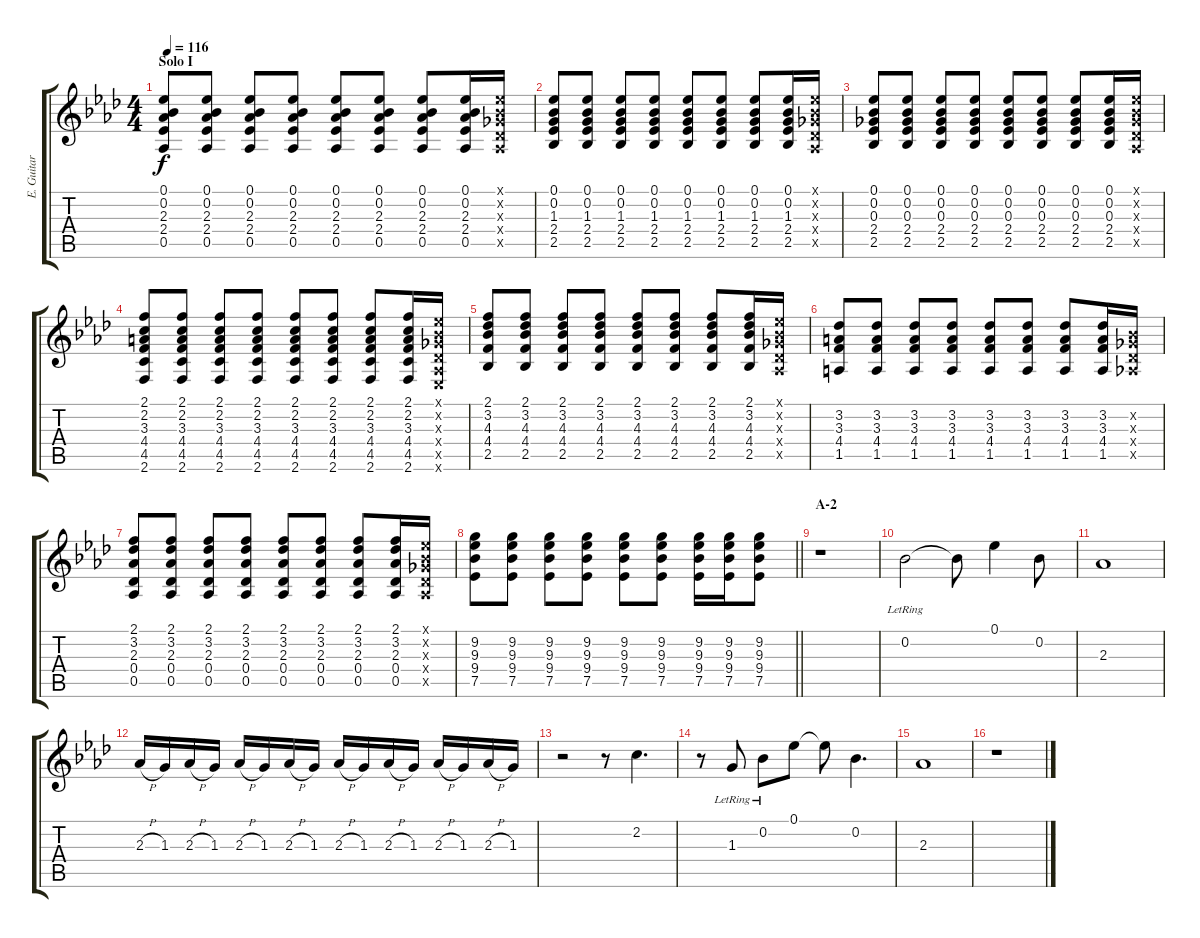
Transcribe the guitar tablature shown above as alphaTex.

\track ("E. Guitar I" "E. Guitar ") {instrument overdrivenguitar}
\staff {score tabs}
\tuning (Eb4 Bb3 Gb3 Db3 Ab2 Eb2) {hide}
\ts (4 4)
\section ("" "Solo I")
\tempo 116
\clef g2
\ks ab
(0.1 0.2 2.3 2.4 0.5).8{dy f} (0.1 0.2 2.3 2.4 0.5).8 (0.1 0.2 2.3 2.4 0.5).8 (0.1 0.2 2.3 2.4 0.5).8 (0.1 0.2 2.3 2.4 0.5).8 (0.1 0.2 2.3 2.4 0.5).8 (0.1 0.2 2.3 2.4 0.5).8 (0.1 0.2 2.3 2.4 0.5).16 (0.1{x} 0.2{x} 0.3{x} 0.4{x} 0.5{x}).16 |
(0.1 0.2 1.3 2.4 2.5).8 (0.1 0.2 1.3 2.4 2.5).8 (0.1 0.2 1.3 2.4 2.5).8 (0.1 0.2 1.3 2.4 2.5).8 (0.1 0.2 1.3 2.4 2.5).8 (0.1 0.2 1.3 2.4 2.5).8 (0.1 0.2 1.3 2.4 2.5).8 (0.1 0.2 1.3 2.4 2.5).16 (0.1{x} 0.2{x} 0.3{x} 0.4{x} 0.5{x}).16 |
(0.1 0.2 0.3 2.4 2.5).8 (0.1 0.2 0.3 2.4 2.5).8 (0.1 0.2 0.3 2.4 2.5).8 (0.1 0.2 0.3 2.4 2.5).8 (0.1 0.2 0.3 2.4 2.5).8 (0.1 0.2 0.3 2.4 2.5).8 (0.1 0.2 0.3 2.4 2.5).8 (0.1 0.2 0.3 2.4 2.5).16 (0.1{x} 0.2{x} 0.3{x} 0.4{x} 0.5{x}).16 |
(2.1 2.2 3.3 4.4 4.5 2.6).8 (2.1 2.2 3.3 4.4 4.5 2.6).8 (2.1 2.2 3.3 4.4 4.5 2.6).8 (2.1 2.2 3.3 4.4 4.5 2.6).8 (2.1 2.2 3.3 4.4 4.5 2.6).8 (2.1 2.2 3.3 4.4 4.5 2.6).8 (2.1 2.2 3.3 4.4 4.5 2.6).8 (2.1 2.2 3.3 4.4 4.5 2.6).16 (0.1{x} 0.2{x} 0.3{x} 0.4{x} 0.5{x} 0.6{x}).16 |
(2.1 3.2 4.3 4.4 2.5).8 (2.1 3.2 4.3 4.4 2.5).8 (2.1 3.2 4.3 4.4 2.5).8 (2.1 3.2 4.3 4.4 2.5).8 (2.1 3.2 4.3 4.4 2.5).8 (2.1 3.2 4.3 4.4 2.5).8 (2.1 3.2 4.3 4.4 2.5).8 (2.1 3.2 4.3 4.4 2.5).16 (0.1{x} 0.2{x} 0.3{x} 0.4{x} 0.5{x}).16 |
(3.2 3.3 4.4 1.5).8 (3.2 3.3 4.4 1.5).8 (3.2 3.3 4.4 1.5).8 (3.2 3.3 4.4 1.5).8 (3.2 3.3 4.4 1.5).8 (3.2 3.3 4.4 1.5).8 (3.2 3.3 4.4 1.5).8 (3.2 3.3 4.4 1.5).16 (0.2{x} 0.3{x} 0.4{x} 0.5{x}).16 |
(2.1 3.2 2.3 0.4 0.5).8 (2.1 3.2 2.3 0.4 0.5).8 (2.1 3.2 2.3 0.4 0.5).8 (2.1 3.2 2.3 0.4 0.5).8 (2.1 3.2 2.3 0.4 0.5).8 (2.1 3.2 2.3 0.4 0.5).8 (2.1 3.2 2.3 0.4 0.5).8 (2.1 3.2 2.3 0.4 0.5).16 (0.1{x} 0.2{x} 0.3{x} 0.4{x} 0.5{x}).16 |
\barLineRight lightlight
(9.2 9.3 9.4 7.5).8 (9.2 9.3 9.4 7.5).8 (9.2 9.3 9.4 7.5).8 (9.2 9.3 9.4 7.5).8 (9.2 9.3 9.4 7.5).8 (9.2 9.3 9.4 7.5).8 (9.2 9.3 9.4 7.5).16 (9.2 9.3 9.4 7.5).16 (9.2 9.3 9.4 7.5).8 |
\section ("" "A-2")
r.1 |
0.2{lr}.2 0.2{t}.8 0.1.4 0.2.8 |
2.3.1 |
2.3{h}.16 1.3.16 2.3{h}.16 1.3.16 2.3{h}.16 1.3.16 2.3{h}.16 1.3.16 2.3{h}.16 1.3.16 2.3{h}.16 1.3.16 2.3{h}.16 1.3.16 2.3{h}.16 1.3.16 |
r.2 r.8 2.2.4{d} |
r.8 1.3{lr}.8 0.2{lr}.8 0.1.8 0.1{t}.8 0.2.4{d} |
2.3.1 |
r.1
